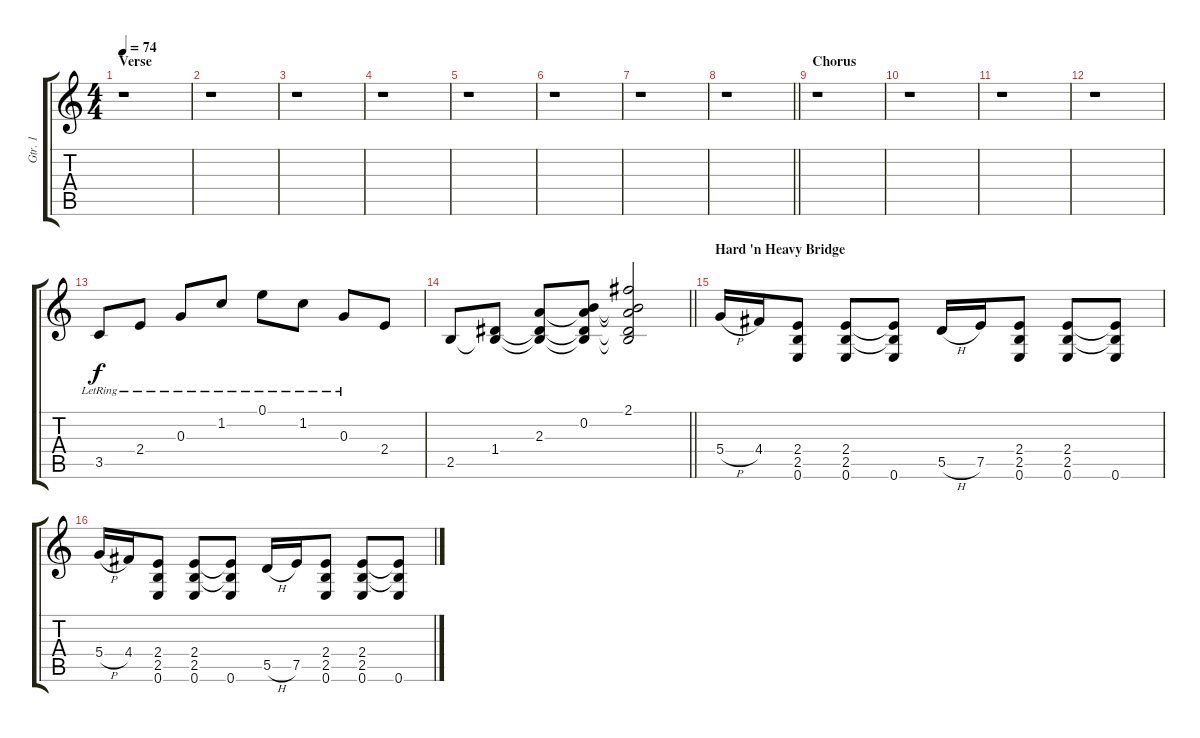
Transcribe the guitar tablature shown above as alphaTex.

\track ("Gtr. 1" "Gtr. 1") {instrument electricguitarjazz}
\staff {score tabs}
\tuning (E4 B3 G3 D3 A2 E2) {hide}
\ts (4 4)
\section ("" "Verse")
\tempo 74
\clef g2
\ks c
r.1{dy f} |
r.1 |
r.1 |
r.1 |
r.1 |
r.1 |
r.1 |
\barLineRight lightlight
r.1 |
\section ("" "Chorus")
r.1 |
r.1 |
r.1 |
r.1 |
3.5{lr}.8{volume 10 instrument distortionguitar} 2.4{lr}.8 0.3{lr}.8 1.2{lr}.8 0.1{lr}.8 1.2{lr}.8 0.3{lr}.8 2.4.8 |
\barLineRight lightlight
2.5.8 (1.4 2.5{t}).8 (2.3 1.4{t} 2.5{t}).8 (0.2 2.3{t} 1.4{t} 2.5{t}).8 (2.1 0.2{t} 2.3{t} 1.4{t} 2.5{t}).2 |
\section ("" "Hard 'n Heavy Bridge")
5.4{h}.16{volume 13} 4.4.16 (2.4 2.5 0.6).8 (2.4 2.5 0.6).8 (2.4{t} 2.5{t} 0.6).8 5.5{h}.16 7.5.16 (2.4 2.5 0.6).8 (2.4 2.5 0.6).8 (2.4{t} 2.5{t} 0.6).8 |
5.4{h}.16 4.4.16 (2.4 2.5 0.6).8 (2.4 2.5 0.6).8 (2.4{t} 2.5{t} 0.6).8 5.5{h}.16 7.5.16 (2.4 2.5 0.6).8 (2.4 2.5 0.6).8 (2.4{t} 2.5{t} 0.6).8
